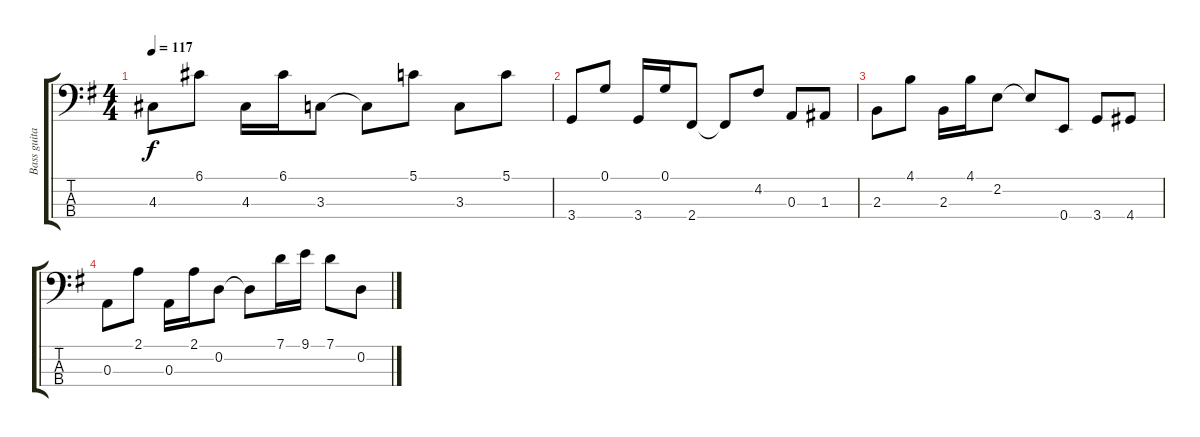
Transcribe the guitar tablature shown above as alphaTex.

\track ("Bass guitar" "Bass guita") {instrument electricbassfinger}
\staff {score tabs}
\tuning (G2 D2 A1 E1) {hide}
\ts (4 4)
\tempo 117
\clef f4
\ks g
4.3.8{dy f} 6.1.8 4.3.16 6.1.16 3.3.8 3.3{t}.8 5.1.8 3.3.8 5.1.8 |
3.4.8 0.1.8 3.4.16 0.1.16 2.4.8 2.4{t}.8 4.2.8 0.3.8 1.3.8 |
2.3.8 4.1.8 2.3.16 4.1.16 2.2.8 2.2{t}.8 0.4.8 3.4.8 4.4.8 |
0.3.8 2.1.8 0.3.16 2.1.16 0.2.8 0.2{t}.8 7.1.16 9.1.16 7.1.8 0.2.8
